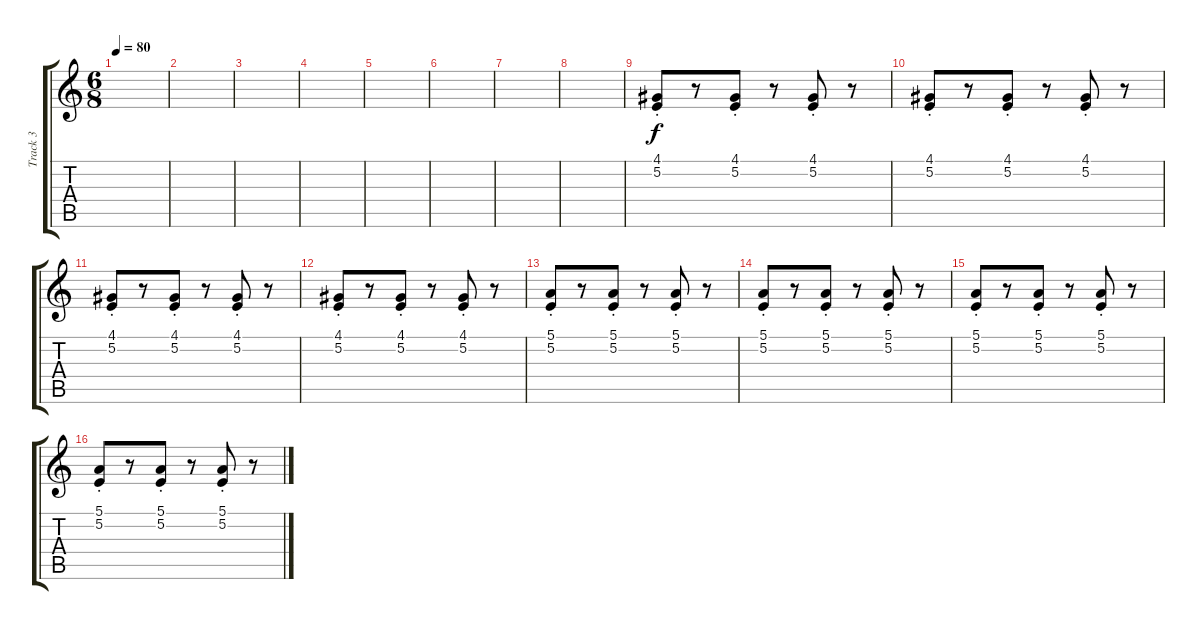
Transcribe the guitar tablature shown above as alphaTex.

\track ("Track 3" "Track 3") {instrument flute}
\staff {score tabs}
\tuning (E4 B3 G3 D3 A2 E2) {hide}
\ts (6 8)
\tempo 80
\clef g2
\ks c
|
|
|
|
|
|
|
|
(4.1{st} 5.2{st}).8{dy f} r.8 (4.1{st} 5.2{st}).8 r.8 (4.1{st} 5.2{st}).8 r.8 |
(4.1{st} 5.2{st}).8 r.8 (4.1{st} 5.2{st}).8 r.8 (4.1{st} 5.2{st}).8 r.8 |
(4.1{st} 5.2{st}).8 r.8 (4.1{st} 5.2{st}).8 r.8 (4.1{st} 5.2{st}).8 r.8 |
(4.1{st} 5.2{st}).8 r.8 (4.1{st} 5.2{st}).8 r.8 (4.1{st} 5.2{st}).8 r.8 |
(5.1{st} 5.2{st}).8 r.8 (5.1{st} 5.2{st}).8 r.8 (5.1{st} 5.2{st}).8 r.8 |
(5.1{st} 5.2{st}).8 r.8 (5.1{st} 5.2{st}).8 r.8 (5.1{st} 5.2{st}).8 r.8 |
(5.1{st} 5.2{st}).8 r.8 (5.1{st} 5.2{st}).8 r.8 (5.1{st} 5.2{st}).8 r.8 |
(5.1{st} 5.2{st}).8 r.8 (5.1{st} 5.2{st}).8 r.8 (5.1{st} 5.2{st}).8 r.8
